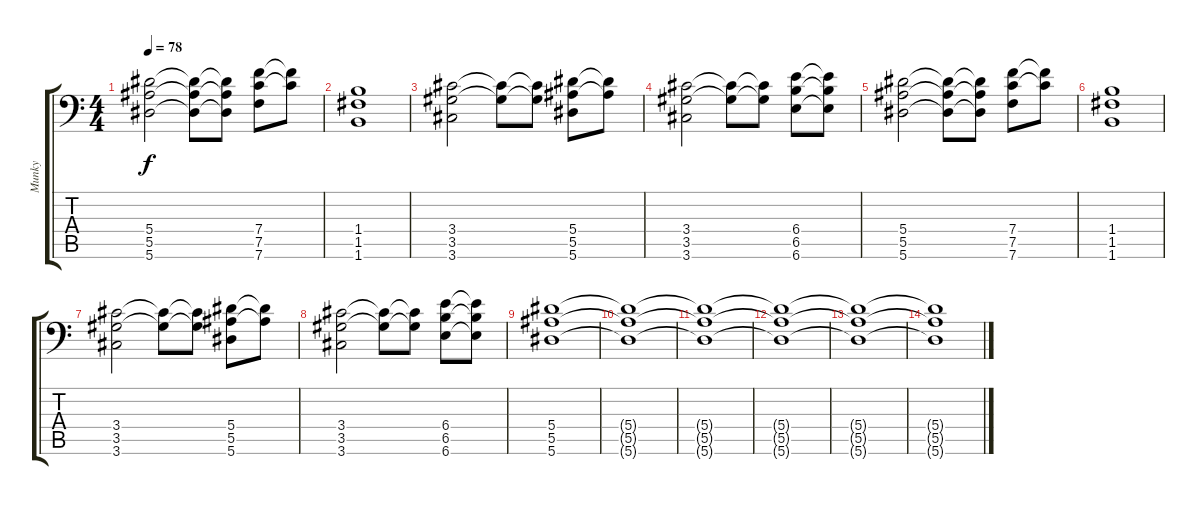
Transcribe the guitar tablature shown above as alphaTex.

\track ("Munky" "Munky") {instrument distortionguitar}
\staff {score tabs}
\tuning (C4 G3 Eb3 Bb2 F2 Bb1) {hide}
\ts (4 4)
\tempo 78
\clef f4
\ks c
(5.4 5.5 5.6).2{dy f} (5.4{t} 5.5{t} 5.6{t}).8 (5.4{t} 5.5{t} 5.6{t}).8 (7.4 7.5 7.6).8 (7.4{t} 7.5{t}).8 |
(1.4 1.5 1.6).1 |
(3.4 3.5 3.6).2 (3.4{t} 3.5{t}).8 (3.4{t} 3.5{t}).8 (5.4 5.5 5.6).8 (5.4{t} 5.5{t}).8 |
(3.4 3.5 3.6).2 (3.4{t} 3.5{t}).8 (3.4{t} 3.5{t}).8 (6.4 6.5 6.6).8 (6.4{t} 6.5{t} 6.6{t}).8 |
(5.4 5.5 5.6).2 (5.4{t} 5.5{t} 5.6{t}).8 (5.4{t} 5.5{t} 5.6{t}).8 (7.4 7.5 7.6).8 (7.4{t} 7.5{t}).8 |
(1.4 1.5 1.6).1 |
(3.4 3.5 3.6).2 (3.4{t} 3.5{t}).8 (3.4{t} 3.5{t}).8 (5.4 5.5 5.6).8 (5.4{t} 5.5{t}).8 |
(3.4 3.5 3.6).2 (3.4{t} 3.5{t}).8 (3.4{t} 3.5{t}).8 (6.4 6.5 6.6).8 (6.4{t} 6.5{t} 6.6{t}).8 |
(5.4 5.5 5.6).1 |
(5.4{t} 5.5{t} 5.6{t}).1{volume 12} |
(5.4{t} 5.5{t} 5.6{t}).1{volume 0} |
(5.4{t} 5.5{t} 5.6{t}).1 |
(5.4{t} 5.5{t} 5.6{t}).1 |
(5.4{t} 5.5{t} 5.6{t}).1
